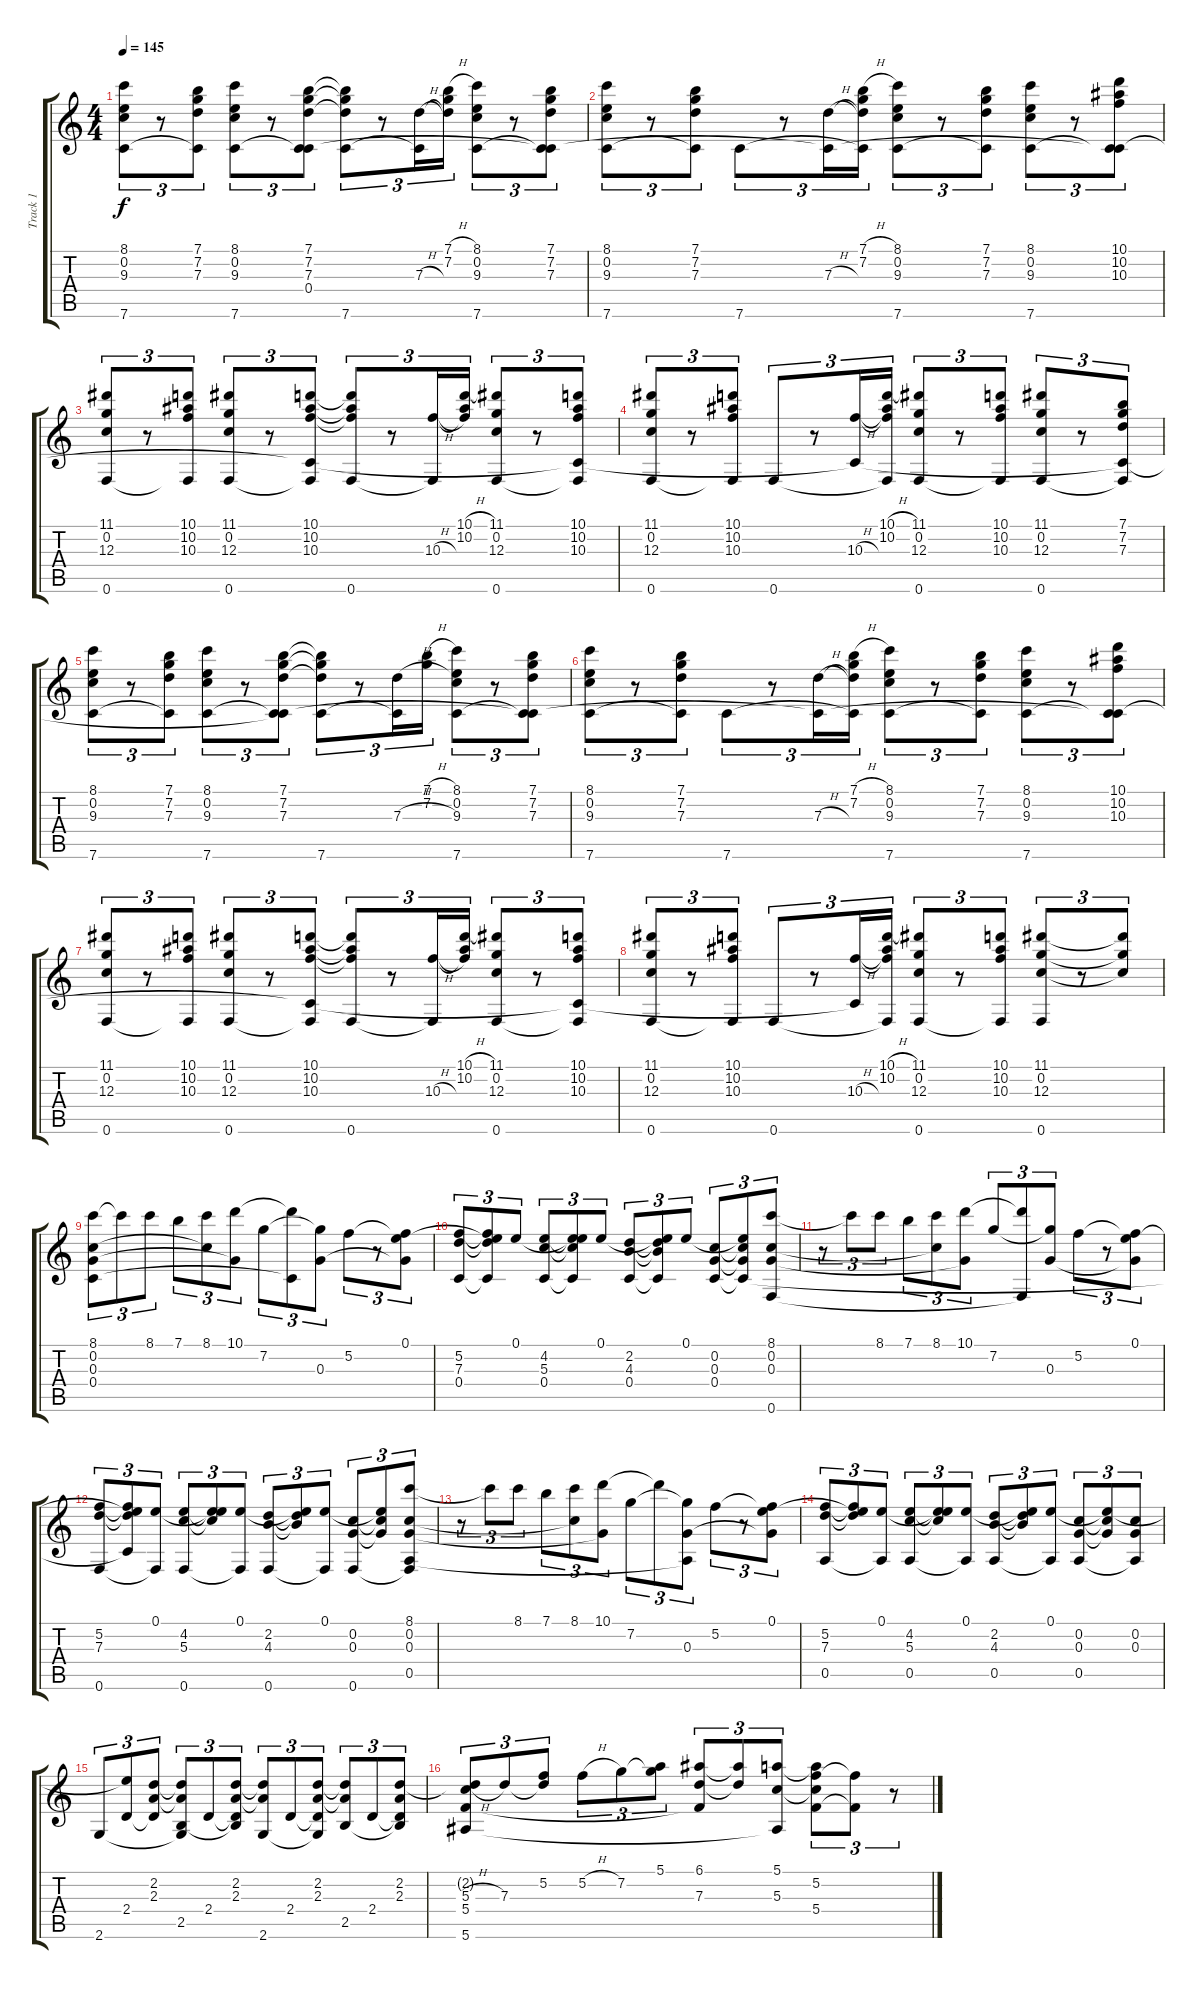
\track ("Track 1" "Track 1") {instrument acousticguitarsteel}
\staff {score tabs}
\tuning (E4 C4 G3 C3 A2 F2) {hide}
\ts (4 4)
\tempo 145
\clef g2
\ks c
(8.1 0.2 9.3 7.6).8{tu (3 2) dy f} r.8{tu (3 2)} (7.1 7.2 7.3 7.6{t}).8{tu (3 2)} (8.1 0.2 9.3 7.6).8{tu (3 2)} r.8{tu (3 2)} (7.1 7.2 7.3 0.4{t} 7.6{t}).8{tu (3 2)} (7.1{t} 7.2{t} 7.3{t} 7.6).8{tu (3 2)} r.8{tu (3 2)} (7.3{h} 7.6{t}).16{tu (3 2)} (7.1{h} 7.2 7.3{t}).16{tu (3 2)} (8.1 0.2 9.3 7.6).8{tu (3 2)} r.8{tu (3 2)} (7.1 7.2 7.3 0.4{t} 7.6{t}).8{tu (3 2)} |
(8.1 0.2 9.3 7.6).8{tu (3 2)} r.8{tu (3 2)} (7.1 7.2 7.3 7.6{t}).8{tu (3 2)} 7.6.8{tu (3 2)} r.8{tu (3 2)} (7.3{h} 0.4{t}).16{tu (3 2)} (7.1{h} 7.2 7.3{t} 7.6{t}).16{tu (3 2)} (8.1 0.2 9.3 7.6).8{tu (3 2)} r.8{tu (3 2)} (7.1 7.2 7.3 7.6{t}).8{tu (3 2)} (8.1 0.2 9.3 7.6).8{tu (3 2)} r.8{tu (3 2)} (10.1 10.2 10.3 0.4{t} 7.6{t}).8{tu (3 2)} |
(11.1 0.2 12.3 0.6).8{tu (3 2)} r.8{tu (3 2)} (10.1 10.2 10.3 0.6{t}).8{tu (3 2)} (11.1 0.2 12.3 0.6).8{tu (3 2)} r.8{tu (3 2)} (10.1 10.2 10.3 0.4{t} 0.6{t}).8{tu (3 2)} (10.1{t} 10.2{t} 10.3{t} 0.6).8{tu (3 2)} r.8{tu (3 2)} (10.3{h} 0.6{t}).16{tu (3 2)} (10.1{h} 10.2 10.3{t}).16{tu (3 2)} (11.1 0.2 12.3 0.6).8{tu (3 2)} r.8{tu (3 2)} (10.1 10.2 10.3 0.4{t} 0.6{t}).8{tu (3 2)} |
(11.1 0.2 12.3 0.6).8{tu (3 2)} r.8{tu (3 2)} (10.1 10.2 10.3 0.6{t}).8{tu (3 2)} 0.6.8{tu (3 2)} r.8{tu (3 2)} (10.3{h} 0.4{t}).16{tu (3 2)} (10.1{h} 10.2 10.3{t} 0.6{t}).16{tu (3 2)} (11.1 0.2 12.3 0.6).8{tu (3 2)} r.8{tu (3 2)} (10.1 10.2 10.3 0.6{t}).8{tu (3 2)} (11.1 0.2 12.3 0.6).8{tu (3 2)} r.8{tu (3 2)} (7.1 7.2 7.3 0.4{t} 0.6{t}).8{tu (3 2)} |
(8.1 0.2 9.3 7.6).8{tu (3 2)} r.8{tu (3 2)} (7.1 7.2 7.3 7.6{t}).8{tu (3 2)} (8.1 0.2 9.3 7.6).8{tu (3 2)} r.8{tu (3 2)} (7.1 7.2 7.3 0.4{t} 7.6{t}).8{tu (3 2)} (7.1{t} 7.2{t} 7.3{t} 7.6).8{tu (3 2)} r.8{tu (3 2)} (7.3{h} 7.6{t}).16{tu (3 2)} (7.1{h} 7.2).16{tu (3 2)} (8.1 0.2 9.3 7.6).8{tu (3 2)} r.8{tu (3 2)} (7.1 7.2 7.3 0.4{t} 7.6{t}).8{tu (3 2)} |
(8.1 0.2 9.3 7.6).8{tu (3 2)} r.8{tu (3 2)} (7.1 7.2 7.3 7.6{t}).8{tu (3 2)} 7.6.8{tu (3 2)} r.8{tu (3 2)} (7.3{h} 0.4{t}).16{tu (3 2)} (7.1{h} 7.2 7.3{t} 7.6{t}).16{tu (3 2)} (8.1 0.2 9.3 7.6).8{tu (3 2)} r.8{tu (3 2)} (7.1 7.2 7.3 7.6{t}).8{tu (3 2)} (8.1 0.2 9.3 7.6).8{tu (3 2)} r.8{tu (3 2)} (10.1 10.2 10.3 0.4{t} 7.6{t}).8{tu (3 2)} |
(11.1 0.2 12.3 0.6).8{tu (3 2)} r.8{tu (3 2)} (10.1 10.2 10.3 0.6{t}).8{tu (3 2)} (11.1 0.2 12.3 0.6).8{tu (3 2)} r.8{tu (3 2)} (10.1 10.2 10.3 0.4{t} 0.6{t}).8{tu (3 2)} (10.1{t} 10.2{t} 10.3{t} 0.6).8{tu (3 2)} r.8{tu (3 2)} (10.3{h} 0.6{t}).16{tu (3 2)} (10.1{h} 10.2 10.3{t}).16{tu (3 2)} (11.1 0.2 12.3 0.6).8{tu (3 2)} r.8{tu (3 2)} (10.1 10.2 10.3 0.4{t} 0.6{t}).8{tu (3 2)} |
(11.1 0.2 12.3 0.6).8{tu (3 2)} r.8{tu (3 2)} (10.1 10.2 10.3 0.6{t}).8{tu (3 2)} 0.6.8{tu (3 2)} r.8{tu (3 2)} (10.3{h} 0.4{t}).16{tu (3 2)} (10.1{h} 10.2 10.3{t} 0.6{t}).16{tu (3 2)} (11.1 0.2 12.3 0.6).8{tu (3 2)} r.8{tu (3 2)} (10.1 10.2 10.3 0.6{t}).8{tu (3 2)} (11.1 0.2 12.3 0.6).8{tu (3 2)} r.8{tu (3 2)} (11.1{t} 0.2{t} 12.3{t}).8{tu (3 2)} |
(8.1 0.2 0.3 0.4).8{tu (3 2)} 8.1{t}.8{tu (3 2)} 8.1.8{tu (3 2)} 7.1.8{tu (3 2)} (8.1 0.2{t}).8{tu (3 2)} (10.1 0.3{t}).8{tu (3 2)} 7.2.8{tu (3 2)} (10.1{t} 0.4{t}).8{tu (3 2)} (7.2{t} 0.3).8{tu (3 2)} 5.2.8{tu (3 2)} r.8{tu (3 2)} (0.1 5.2{t} 0.3{t}).8{tu (3 2)} |
(5.2 7.3 0.4).8{tu (3 2)} (0.1{t} 5.2{t} 7.3{t} 0.4{t}).8{tu (3 2)} 0.1.8{tu (3 2)} (4.2 5.3 0.4).8{tu (3 2)} (0.1{t} 4.2{t} 5.3{t} 0.4{t}).8{tu (3 2)} 0.1.8{tu (3 2)} (2.2 4.3 0.4).8{tu (3 2)} (0.1{t} 2.2{t} 4.3{t} 0.4{t}).8{tu (3 2)} 0.1.8{tu (3 2)} (0.2 0.3 0.4).8{tu (3 2)} (0.1{t} 0.2{t} 0.3{t} 0.4{t}).8{tu (3 2)} (8.1 0.2 0.3 0.6).8{tu (3 2)} |
r.8{tu (3 2)} 8.1{t}.8{tu (3 2)} 8.1.8{tu (3 2)} 7.1.8{tu (3 2)} (8.1 0.2{t}).8{tu (3 2)} (10.1 0.3{t}).8{tu (3 2)} 7.2.8{tu (3 2)} (10.1{t} 0.6{t}).8{tu (3 2)} (7.2{t} 0.3).8{tu (3 2)} 5.2.8{tu (3 2)} r.8{tu (3 2)} (0.1 5.2{t} 0.3{t}).8{tu (3 2)} |
(5.2 7.3 0.6).8{tu (3 2)} (0.1{t} 5.2{t} 7.3{t} 0.4{t}).8{tu (3 2)} (0.1 0.6{t}).8{tu (3 2)} (4.2 5.3 0.6).8{tu (3 2)} (0.1{t} 4.2{t} 5.3{t}).8{tu (3 2)} (0.1 0.6{t}).8{tu (3 2)} (2.2 4.3 0.6).8{tu (3 2)} (0.1{t} 2.2{t} 4.3{t}).8{tu (3 2)} (0.1 0.6{t}).8{tu (3 2)} (0.2 0.3 0.6).8{tu (3 2)} (0.1{t} 0.2{t} 0.3{t}).8{tu (3 2)} (8.1 0.2 0.3 0.5 0.6{t}).8{tu (3 2)} |
r.8{tu (3 2)} 8.1{t}.8{tu (3 2)} 8.1.8{tu (3 2)} 7.1.8{tu (3 2)} (8.1 0.2{t}).8{tu (3 2)} (10.1 0.3{t}).8{tu (3 2)} 7.2.8{tu (3 2)} 10.1{t}.8{tu (3 2)} (7.2{t} 0.3 0.5{t}).8{tu (3 2)} 5.2.8{tu (3 2)} r.8{tu (3 2)} (0.1 5.2{t} 0.3{t}).8{tu (3 2)} |
(5.2 7.3 0.5).8{tu (3 2)} (0.1{t} 5.2{t} 7.3{t}).8{tu (3 2)} (0.1 0.5{t}).8{tu (3 2)} (4.2 5.3 0.5).8{tu (3 2)} (0.1{t} 4.2{t} 5.3{t}).8{tu (3 2)} (0.1 0.5{t}).8{tu (3 2)} (2.2 4.3 0.5).8{tu (3 2)} (0.1{t} 2.2{t} 4.3{t}).8{tu (3 2)} (0.1 0.5{t}).8{tu (3 2)} (0.2 0.3 0.5).8{tu (3 2)} (0.1{t} 0.2{t} 0.3{t}).8{tu (3 2)} (0.2 0.3 0.5{t}).8{tu (3 2)} |
2.6.8{tu (3 2)} (0.1{t} 2.4).8{tu (3 2)} (2.2 2.3 2.4{t}).8{tu (3 2)} (2.2{t} 2.3{t} 2.5 2.6{t}).8{tu (3 2)} 2.4.8{tu (3 2)} (2.2 2.3 2.4{t} 2.5{t}).8{tu (3 2)} (2.2{t} 2.3{t} 2.6).8{tu (3 2)} 2.4.8{tu (3 2)} (2.2 2.3 2.4{t} 2.6{t}).8{tu (3 2)} (2.2{t} 2.3{t} 2.5).8{tu (3 2)} 2.4.8{tu (3 2)} (2.2 2.3 2.4{t} 2.5{t}).8{tu (3 2)} |
(2.2{t} 5.3{h} 5.4 5.6).8{tu (3 2)} 7.3.8{tu (3 2)} (5.2 7.3{t}).8{tu (3 2)} 5.2{h}.8{tu (3 2)} 7.2.8{tu (3 2)} (5.1 7.2{t}).8{tu (3 2)} (6.1 7.3 5.4{t}).8{tu (3 2)} (6.1{t} 7.3{t}).8{tu (3 2)} (5.1 5.3 5.6{t}).8{tu (3 2)} (5.1{t} 5.2 5.3{t} 5.4).8{tu (3 2)} (5.2{t} 5.4{t}).8{tu (3 2)} r.8{tu (3 2)}
